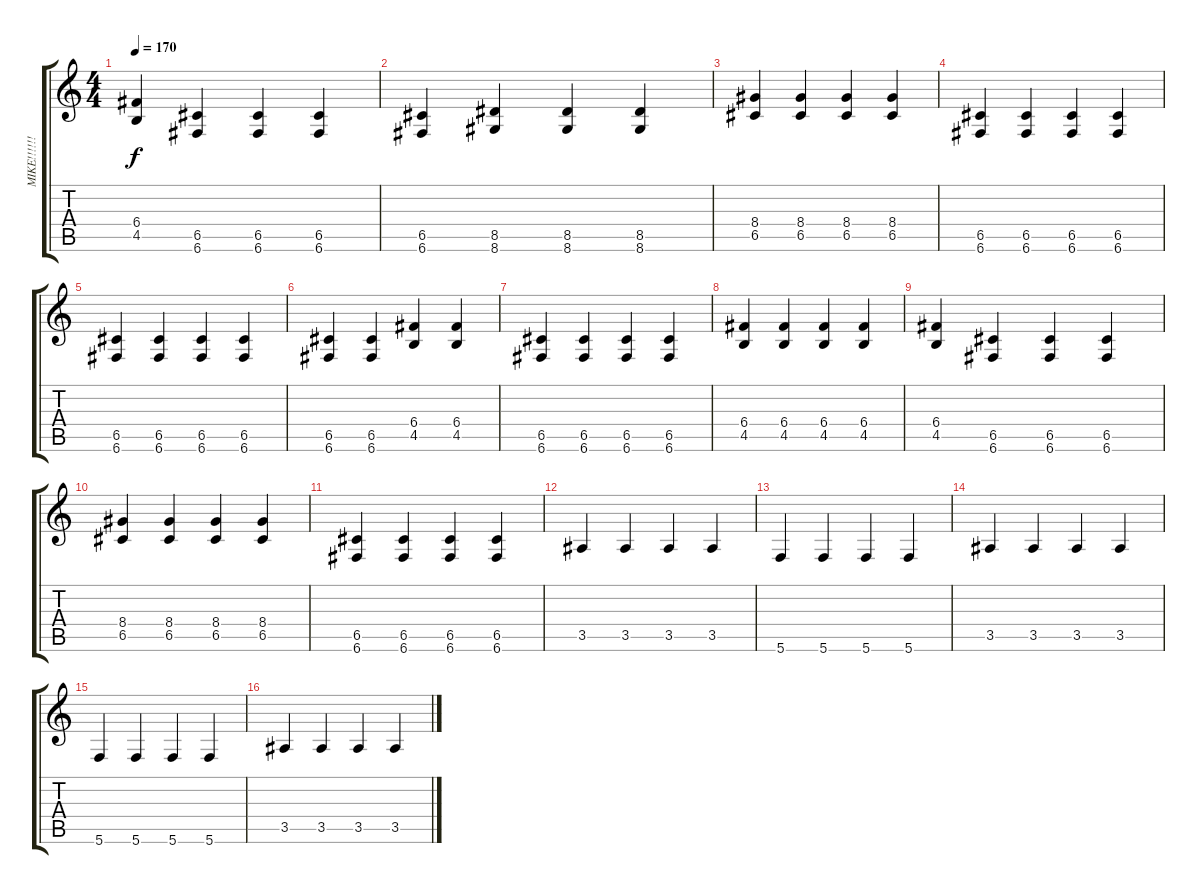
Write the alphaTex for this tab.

\track ("MIKE!!!!!! " "MIKE!!!!!!") {instrument acousticguitarsteel}
\staff {score tabs}
\tuning (D4 A3 F3 C3 G2 C2) {hide}
\ts (4 4)
\tempo 170
\clef g2
\ks c
(6.4 4.5).4{dy f} (6.5 6.6).4 (6.5 6.6).4 (6.5 6.6).4 |
(6.5 6.6).4 (8.5 8.6).4 (8.5 8.6).4 (8.5 8.6).4 |
(8.4 6.5).4 (8.4 6.5).4 (8.4 6.5).4 (8.4 6.5).4 |
(6.5 6.6).4 (6.5 6.6).4 (6.5 6.6).4 (6.5 6.6).4 |
(6.5 6.6).4 (6.5 6.6).4 (6.5 6.6).4 (6.5 6.6).4 |
(6.5 6.6).4 (6.5 6.6).4 (6.4 4.5).4 (6.4 4.5).4 |
(6.5 6.6).4 (6.5 6.6).4 (6.5 6.6).4 (6.5 6.6).4 |
(6.4 4.5).4 (6.4 4.5).4 (6.4 4.5).4 (6.4 4.5).4 |
(6.4 4.5).4 (6.5 6.6).4 (6.5 6.6).4 (6.5 6.6).4 |
(8.4 6.5).4 (8.4 6.5).4 (8.4 6.5).4 (8.4 6.5).4 |
(6.5 6.6).4 (6.5 6.6).4 (6.5 6.6).4 (6.5 6.6).4 |
3.5.4 3.5.4 3.5.4 3.5.4 |
5.6.4 5.6.4 5.6.4 5.6.4 |
3.5.4 3.5.4 3.5.4 3.5.4 |
5.6.4 5.6.4 5.6.4 5.6.4 |
3.5.4 3.5.4 3.5.4 3.5.4
